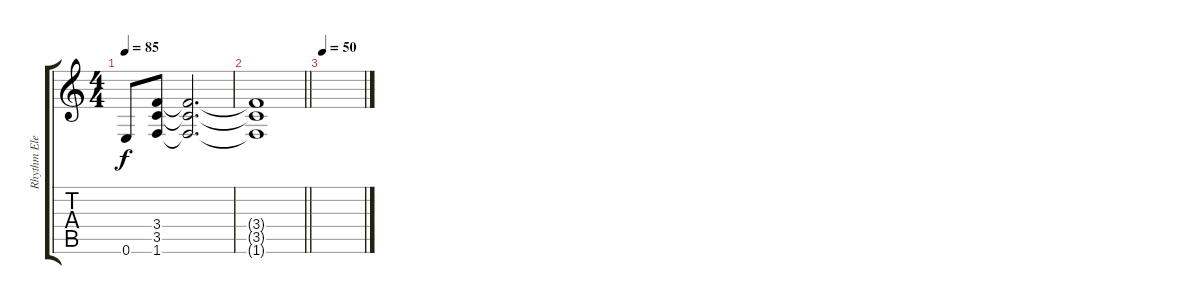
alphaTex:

\track ("Rhythm Elect" "Rhythm Ele") {instrument distortionguitar}
\staff {score tabs}
\tuning (E4 B3 G3 D3 A2 E2) {hide}
\ts (4 4)
\tempo 85
\clef g2
\ks c
0.6.8{dy f} (3.4 3.5 1.6).8 (3.4{t} 3.5{t} 1.6{t}).2{d} |
\barLineRight lightlight
(3.4{t} 3.5{t} 1.6{t}).1 |
\tempo 50
